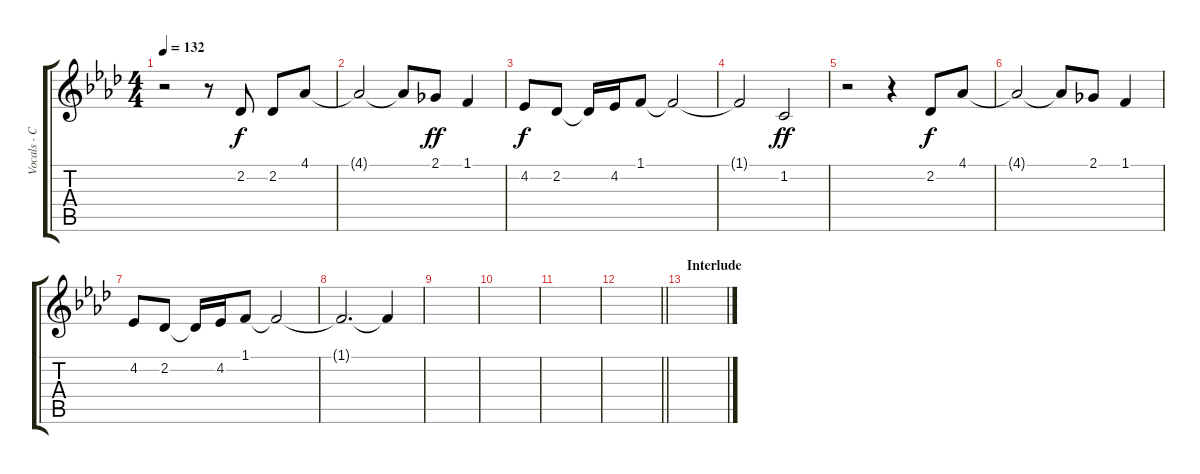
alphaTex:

\track ("Vocals - Chris (backup vocals - Will)" "Vocals - C") {instrument synthbrass2}
\staff {score tabs}
\tuning (E4 B3 G3 D3 A2 E2) {hide}
\ts (4 4)
\tempo 132
\clef g2
\ks ab
r.2{dy f} r.8 2.2.8 2.2.8 4.1.8 |
4.1{t}.2 4.1{t}.8 2.1.8{dy ff} 1.1.4 |
4.2.8{dy f} 2.2.8 2.2{t}.16 4.2.16 1.1.8 1.1{t}.2 |
1.1{t}.2 1.2.2{dy ff} |
r.2 r.4 2.2.8{dy f} 4.1.8 |
4.1{t}.2 4.1{t}.8 2.1.8 1.1.4 |
4.2.8 2.2.8 2.2{t}.16 4.2.16 1.1.8 1.1{t}.2 |
1.1{t}.2{d} 1.1{t}.4 |
|
|
|
\barLineRight lightlight
|
\section ("" "Interlude")
